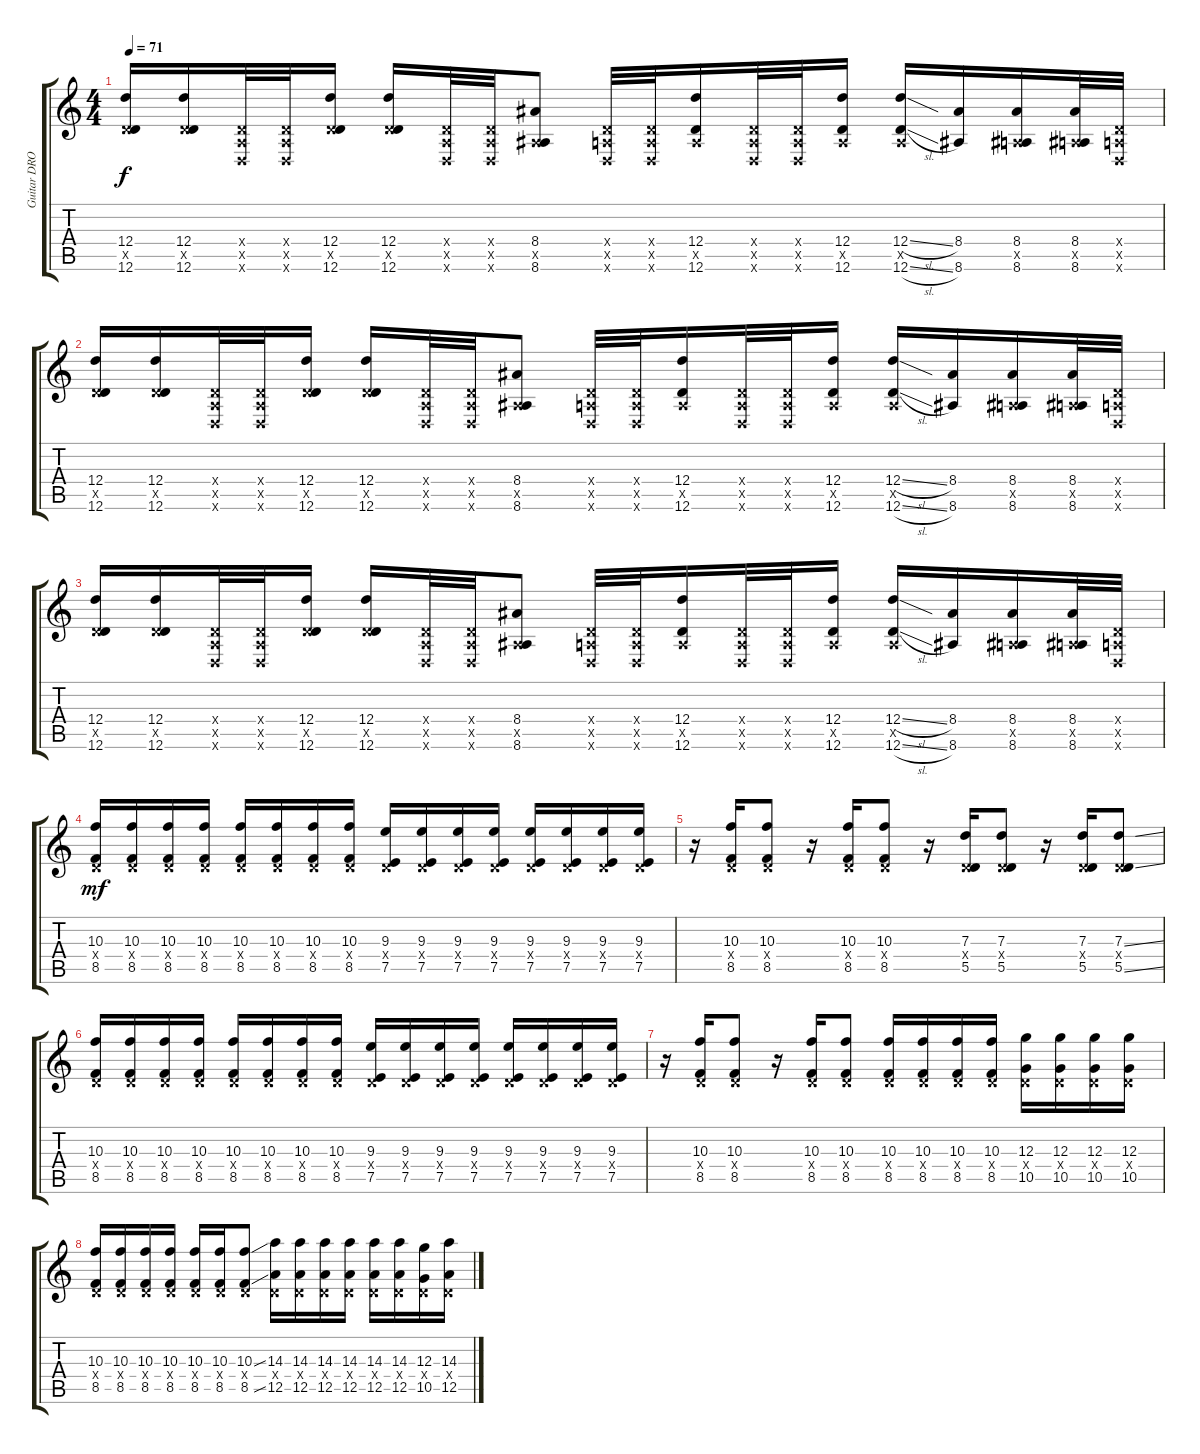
\track ("Guitar DROP-D THREE" "Guitar DRO") {instrument distortionguitar}
\staff {score tabs}
\tuning (E4 B3 G3 D3 A2 D2) {hide}
\ts (4 4)
\tempo 71
\clef g2
\ks c
(12.4 5.5{x} 12.6).16{dy f} (12.4 5.5{x} 12.6).16 (0.4{x} 0.5{x} 0.6{x}).32 (0.4{x} 0.5{x} 0.6{x}).32 (12.4 5.5{x} 12.6).16 (12.4 5.5{x} 12.6).16 (0.4{x} 0.5{x} 0.6{x}).32 (0.4{x} 0.5{x} 0.6{x}).32 (8.4 1.5{x} 8.6).8 (0.4{x} 0.5{x} 0.6{x}).32 (0.4{x} 0.5{x} 0.6{x}).32 (12.4 0.5{x} 12.6).16 (0.4{x} 0.5{x} 0.6{x}).32 (0.4{x} 0.5{x} 0.6{x}).32 (12.4 0.5{x} 12.6).16 (12.4{sl} 0.5{x} 12.6{sl}).16 (8.4 8.6).16 (8.4 0.5{x} 8.6).16 (8.4 0.5{x} 8.6).32 (0.4{x} 0.5{x} 0.6{x}).32 |
(12.4 5.5{x} 12.6).16 (12.4 5.5{x} 12.6).16 (0.4{x} 0.5{x} 0.6{x}).32 (0.4{x} 0.5{x} 0.6{x}).32 (12.4 5.5{x} 12.6).16 (12.4 5.5{x} 12.6).16 (0.4{x} 0.5{x} 0.6{x}).32 (0.4{x} 0.5{x} 0.6{x}).32 (8.4 1.5{x} 8.6).8 (0.4{x} 0.5{x} 0.6{x}).32 (0.4{x} 0.5{x} 0.6{x}).32 (12.4 0.5{x} 12.6).16 (0.4{x} 0.5{x} 0.6{x}).32 (0.4{x} 0.5{x} 0.6{x}).32 (12.4 0.5{x} 12.6).16 (12.4{sl} 0.5{x} 12.6{sl}).16 (8.4 8.6).16 (8.4 0.5{x} 8.6).16 (8.4 0.5{x} 8.6).32 (0.4{x} 0.5{x} 0.6{x}).32 |
(12.4 5.5{x} 12.6).16 (12.4 5.5{x} 12.6).16 (0.4{x} 0.5{x} 0.6{x}).32 (0.4{x} 0.5{x} 0.6{x}).32 (12.4 5.5{x} 12.6).16 (12.4 5.5{x} 12.6).16 (0.4{x} 0.5{x} 0.6{x}).32 (0.4{x} 0.5{x} 0.6{x}).32 (8.4 1.5{x} 8.6).8 (0.4{x} 0.5{x} 0.6{x}).32 (0.4{x} 0.5{x} 0.6{x}).32 (12.4 0.5{x} 12.6).16 (0.4{x} 0.5{x} 0.6{x}).32 (0.4{x} 0.5{x} 0.6{x}).32 (12.4 0.5{x} 12.6).16 (12.4{sl} 0.5{x} 12.6{sl}).16 (8.4 8.6).16 (8.4 0.5{x} 8.6).16 (8.4 0.5{x} 8.6).32 (0.4{x} 0.5{x} 0.6{x}).32 |
(10.3 0.4{x} 8.5).16{dy mf} (10.3 0.4{x} 8.5).16 (10.3 0.4{x} 8.5).16 (10.3 0.4{x} 8.5).16 (10.3 0.4{x} 8.5).16 (10.3 0.4{x} 8.5).16 (10.3 0.4{x} 8.5).16 (10.3 0.4{x} 8.5).16 (9.3 0.4{x} 7.5).16 (9.3 0.4{x} 7.5).16 (9.3 0.4{x} 7.5).16 (9.3 0.4{x} 7.5).16 (9.3 0.4{x} 7.5).16 (9.3 0.4{x} 7.5).16 (9.3 0.4{x} 7.5).16 (9.3 0.4{x} 7.5).16 |
r.16 (10.3 0.4{x} 8.5).16 (10.3 0.4{x} 8.5).8 r.16 (10.3 0.4{x} 8.5).16 (10.3 0.4{x} 8.5).8 r.16 (7.3 0.4{x} 5.5).16 (7.3 0.4{x} 5.5).8 r.16 (7.3 0.4{x} 5.5).16 (7.3{ss} 0.4{x} 5.5{ss}).8 |
(10.3 0.4{x} 8.5).16 (10.3 0.4{x} 8.5).16 (10.3 0.4{x} 8.5).16 (10.3 0.4{x} 8.5).16 (10.3 0.4{x} 8.5).16 (10.3 0.4{x} 8.5).16 (10.3 0.4{x} 8.5).16 (10.3 0.4{x} 8.5).16 (9.3 0.4{x} 7.5).16 (9.3 0.4{x} 7.5).16 (9.3 0.4{x} 7.5).16 (9.3 0.4{x} 7.5).16 (9.3 0.4{x} 7.5).16 (9.3 0.4{x} 7.5).16 (9.3 0.4{x} 7.5).16 (9.3 0.4{x} 7.5).16 |
r.16 (10.3 0.4{x} 8.5).16 (10.3 0.4{x} 8.5).8 r.16 (10.3 0.4{x} 8.5).16 (10.3 0.4{x} 8.5).8 (10.3 0.4{x} 8.5).16 (10.3 0.4{x} 8.5).16 (10.3 0.4{x} 8.5).16 (10.3 0.4{x} 8.5).16 (12.3 0.4{x} 10.5).16 (12.3 0.4{x} 10.5).16 (12.3 0.4{x} 10.5).16 (12.3 0.4{x} 10.5).16 |
(10.3 0.4{x} 8.5).16 (10.3 0.4{x} 8.5).16 (10.3 0.4{x} 8.5).16 (10.3 0.4{x} 8.5).16 (10.3 0.4{x} 8.5).16 (10.3 0.4{x} 8.5).16 (10.3{ss} 0.4{x} 8.5{ss}).8 (14.3 0.4{x} 12.5).16 (14.3 0.4{x} 12.5).16 (14.3 0.4{x} 12.5).16 (14.3 0.4{x} 12.5).16 (14.3 0.4{x} 12.5).16 (14.3 0.4{x} 12.5).16 (12.3 0.4{x} 10.5).16 (14.3 0.4{x} 12.5).16
